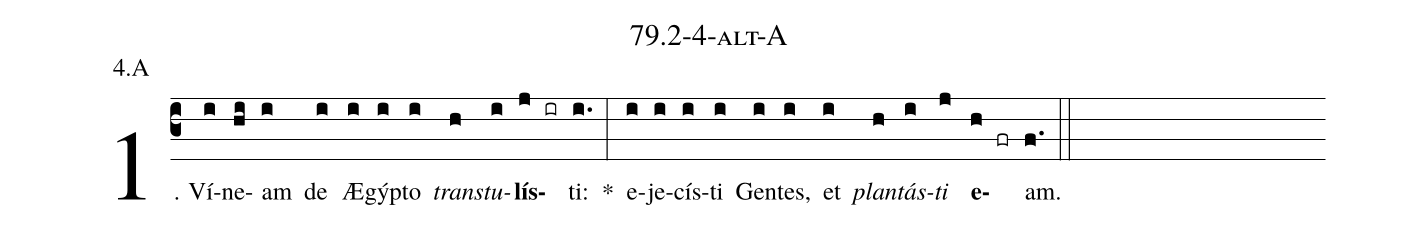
name: 79.2-4-alt-A;
annotation: 4.A;
%%
(c3)1. Ví(i)ne(hi)am(i) de(i) Æ(i)gýp(i)to(i) <i>trans</i>(h)<i>tu</i>(i)<b>lís</b>(j ir)ti:(i.) *(:) e(i)je(i)cís(i)ti(i) Gen(i)tes,(i) et(i) <i>plan</i>(h)<i>tás</i>(i)<i>ti</i>(j) <b>e</b>(h fr)am.(f.) (::)


%E(i) u(h) o(i) u(j) a(h) e.(f.) (::)
